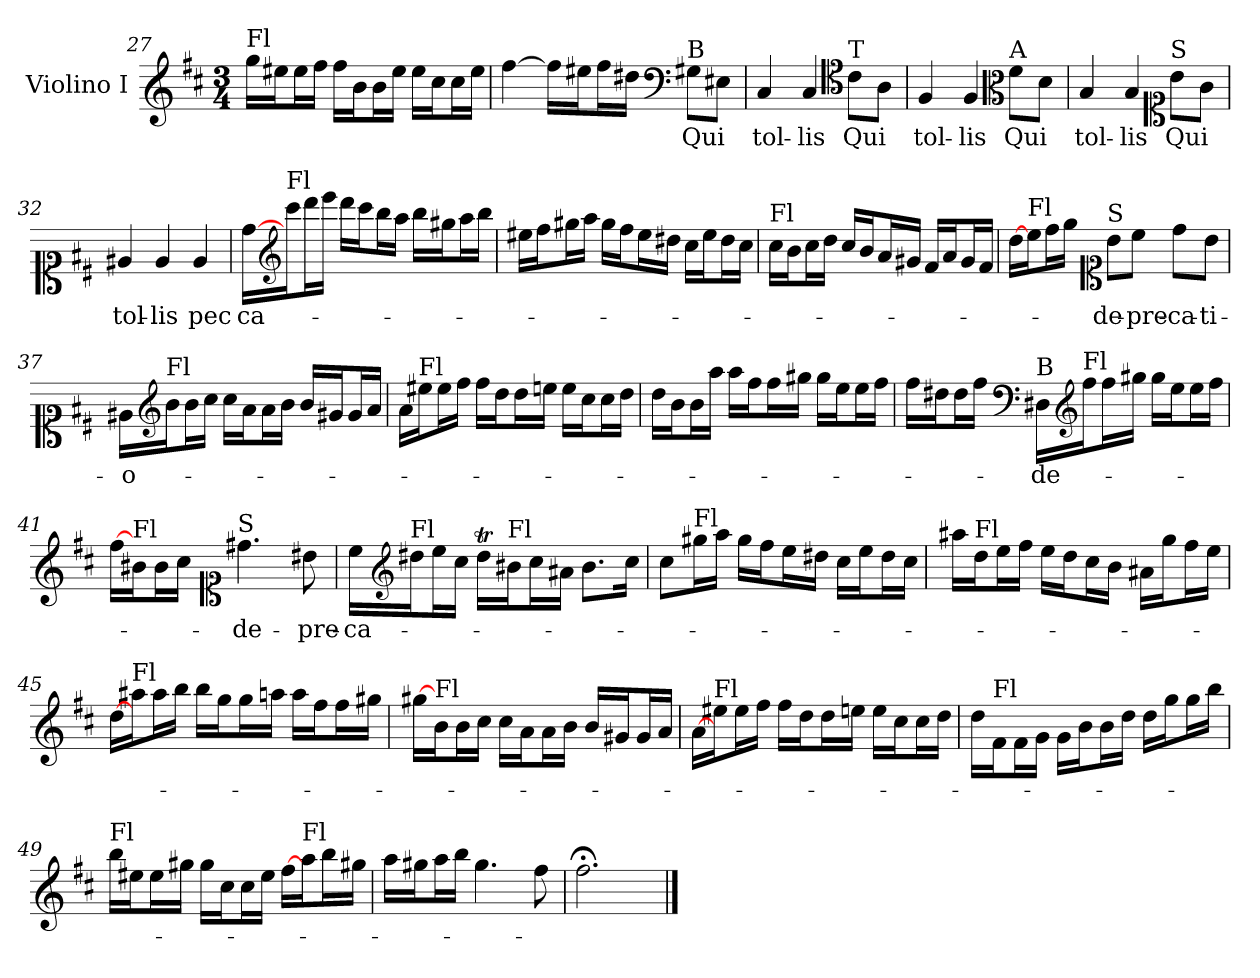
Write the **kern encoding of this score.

**kern	**text
*part1	*part1
*staff1	*staff1
*I"Violino I	*
*I'Vln. I	*
*clefG2	*
*k[f#c#]	*
*M3/4	*
=27	=27
!LO:TX:a:t=Fl	!
16gg\LL	.
16ee#X\J	.
16ee#\L	.
16ff#\JJ	.
16ff#\LL	.
16b\J	.
16b\L	.
16ee#\JJ	.
16ee#\LL	.
16cc#\J	.
16cc#\L	.
16ee#\JJ	.
=28	=28
[4ff#	.
16ff#\LL]	.
16ee#X\J	.
16ff#\L	.
16dd#X\JJ	.
*clefF4	*
!LO:TX:a:t=B	!
8G#X\L	Qui
8E#X\J	.
=29	=29
4C#	tol-
4C#	-lis
*clefC4	*
!LO:TX:a:t=T	!
8c#\L	Qui
8A\J	.
=30	=30
4F#	tol-
4F#	-lis
*clefC3	*
!LO:TX:a:t=A	!
8f#\L	Qui
8d\J	.
=31	=31
4B	tol-
4B	-lis
*clefC1	*
!LO:TX:a:t=S	!
8b\L	Qui
8g\J	.
=32	=32
4e#X	tol-
4e#	-lis
4e#	pec
=33	=33
[16dd\LL	ca-
*clefG2	*
!LO:TX:a:t=Fl	!
16ccc#\J	.
16ddd\L	.
16eee\JJ	.
16ddd\LL	.
16ccc#\J	.
16bb\L	.
16aa\JJ	.
16bb\LL	.
16gg#X\J	.
16aa\L	.
16bb\JJ	.
=34	=34
16ee#X\LL	.
16ff#\J	.
16gg#X\L	.
16aa\JJ	.
16gg#\LL	.
16ff#\J	.
16ee#\L	.
16dd#X\JJ	.
16cc#\LL	.
16ee#\J	.
16dd#\L	.
16cc#\JJ	.
=35	=35
!LO:TX:a:t=Fl	!
16cc#\LL	.
16b\J	.
16cc#\L	.
16dd\JJ	.
16cc#/LL	.
16b/J	.
16a/L	.
16g#X/JJ	.
16f#/LL	.
16a/J	.
16g#/L	.
16f#/JJ	.
=36	=36
[16dd\LL	.
!LO:TX:a:t=Fl	!
16ee\J	.
16ff#\L	.
16gg\JJ	.
*clefC1	*
!LO:TX:a:t=S	!
8b\L	de-
8cc#\J	-pre-
8dd\L	-ca-
8b\J	-ti-
=37	=37
16e#X\LL	-o-
*clefG2	*
!LO:TX:a:t=Fl	!
16b\J	.
16b\L	.
16cc#\JJ	.
16cc#\LL	.
16a\J	.
16a\L	.
16b\JJ	.
16b/LL	.
16g#X/J	.
16g#/L	.
16a/JJ	.
=38	=38
16a\LL	.
!LO:TX:a:t=Fl	!
16ee#X\J	.
16ee#\L	.
16ff#\JJ	.
16ff#\LL	.
16dd\J	.
16dd\L	.
16een\JJ	.
16ee\LL	.
16cc#\J	.
16cc#\L	.
16dd\JJ	.
=39	=39
16dd\LL	.
16b\J	.
16b\L	.
16aa\JJ	.
16aa\LL	.
16ff#\J	.
16ff#\L	.
16gg#X\JJ	.
16gg#\LL	.
16ee\J	.
16ee\L	.
16ff#\JJ	.
=40	=40
16ff#\LL	.
16dd#X\J	.
16dd#\L	.
16ff#\JJ	.
*clefF4	*
!LO:TX:a:t=B	!
16D#X\LL	de-
*clefG2	*
!LO:TX:a:t=Fl	!
16ff#\J	.
16ff#\L	.
16gg#X\JJ	.
16gg#\LL	.
16ee\J	.
16ee\L	.
16ff#\JJ	.
=41	=41
[16ff#\LL	.
!LO:TX:a:t=Fl	!
16b#X\J	.
16b#\L	.
16cc#\JJ	.
*clefC1	*
!LO:TX:a:t=S	!
4.dd#X	de-
8b#X	-pre-
=42	=42
16cc#\LL	-ca-
*clefG2	*
!LO:TX:a:t=Fl	!
16dd#X\J	.
16ee\L	.
16cc#\JJ	.
16dd#t\LL	.
!LO:TX:a:t=Fl	!
16b#X\J	.
16cc#\L	.
16a#X\JJ	.
8.b#\L	.
16cc#\Jk	.
=43	=43
8cc#\L	.
!LO:TX:a:t=Fl	!
16gg#X\L	.
16aa\JJ	.
16gg#\LL	.
16ff#\J	.
16ee\L	.
16dd#X\JJ	.
16cc#\LL	.
16ee\J	.
16dd#\L	.
16cc#\JJ	.
=44	=44
16aa#X\LL	.
!LO:TX:a:t=Fl	!
16dd\J	.
16ee\L	.
16ff#\JJ	.
16ee\LL	.
16dd\J	.
16cc#\L	.
16b\JJ	.
16a#X\LL	.
16gg\J	.
16ff#\L	.
16ee\JJ	.
=45	=45
[16dd\LL	.
!LO:TX:a:t=Fl	!
16aa#X\J	.
16aa#\L	.
16bb\JJ	.
16bb\LL	.
16gg\J	.
16gg\L	.
16aan\JJ	.
16aa\LL	.
16ff#\J	.
16ff#\L	.
16gg#X\JJ	.
=46	=46
[16gg#X\LL	.
!LO:TX:a:t=Fl	!
16b\J	.
16b\L	.
16cc#\JJ	.
16cc#\LL	.
16a\J	.
16a\L	.
16b\JJ	.
16b/LL	.
16g#X/J	.
16g#/L	.
16a/JJ	.
=47	=47
[16a\LL	.
!LO:TX:a:t=Fl	!
16ee#X\J	.
16ee#\L	.
16ff#\JJ	.
16ff#\LL	.
16dd\J	.
16dd\L	.
16een\JJ	.
16ee\LL	.
16cc#\J	.
16cc#\L	.
16dd\JJ	.
=48	=48
16dd\LL	.
!LO:TX:a:t=Fl	!
16f#\J	.
16f#\L	.
16g\JJ	.
16g\LL	.
16b\J	.
16b\L	.
16dd\JJ	.
16dd\LL	.
16gg\J	.
16gg\L	.
16bb\JJ	.
=49	=49
!LO:TX:a:t=Fl	!
16bb\LL	.
16ee#X\J	.
16ee#\L	.
16gg#X\JJ	.
16gg#\LL	.
16cc#\J	.
16cc#\L	.
16ee#\JJ	.
[16ff#\LL	.
!LO:TX:a:t=Fl	!
16aa\J	.
16bb\L	.
16gg#X\JJ	.
=50	=50
16aa\LL	.
16gg#X\J	.
16aa\L	.
16bb\JJ	.
4.gg#	.
8ff#	.
=51	=51
2.ff#;<	.
==	==
*-	*-
